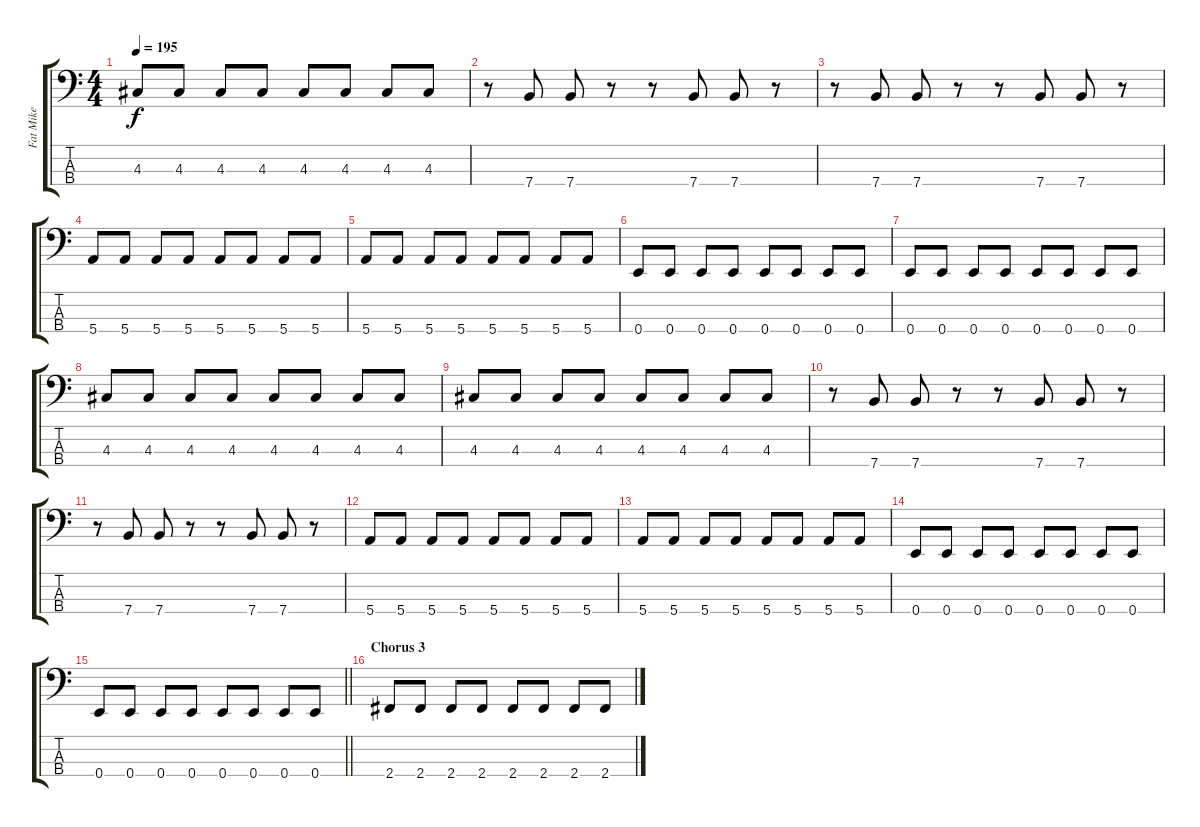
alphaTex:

\track ("Fat Mike" "Fat Mike") {instrument electricbassfinger}
\staff {score tabs}
\tuning (G2 D2 A1 E1) {hide}
\ts (4 4)
\tempo 195
\clef f4
\ks c
4.3.8{dy f} 4.3.8 4.3.8 4.3.8 4.3.8 4.3.8 4.3.8 4.3.8 |
r.8 7.4.8 7.4.8 r.8 r.8 7.4.8 7.4.8 r.8 |
r.8 7.4.8 7.4.8 r.8 r.8 7.4.8 7.4.8 r.8 |
5.4.8 5.4.8 5.4.8 5.4.8 5.4.8 5.4.8 5.4.8 5.4.8 |
5.4.8 5.4.8 5.4.8 5.4.8 5.4.8 5.4.8 5.4.8 5.4.8 |
0.4.8 0.4.8 0.4.8 0.4.8 0.4.8 0.4.8 0.4.8 0.4.8 |
0.4.8 0.4.8 0.4.8 0.4.8 0.4.8 0.4.8 0.4.8 0.4.8 |
4.3.8 4.3.8 4.3.8 4.3.8 4.3.8 4.3.8 4.3.8 4.3.8 |
4.3.8 4.3.8 4.3.8 4.3.8 4.3.8 4.3.8 4.3.8 4.3.8 |
r.8 7.4.8 7.4.8 r.8 r.8 7.4.8 7.4.8 r.8 |
r.8 7.4.8 7.4.8 r.8 r.8 7.4.8 7.4.8 r.8 |
5.4.8 5.4.8 5.4.8 5.4.8 5.4.8 5.4.8 5.4.8 5.4.8 |
5.4.8 5.4.8 5.4.8 5.4.8 5.4.8 5.4.8 5.4.8 5.4.8 |
0.4.8 0.4.8 0.4.8 0.4.8 0.4.8 0.4.8 0.4.8 0.4.8 |
\barLineRight lightlight
0.4.8 0.4.8 0.4.8 0.4.8 0.4.8 0.4.8 0.4.8 0.4.8 |
\section ("" "Chorus 3")
2.4.8 2.4.8 2.4.8 2.4.8 2.4.8 2.4.8 2.4.8 2.4.8
